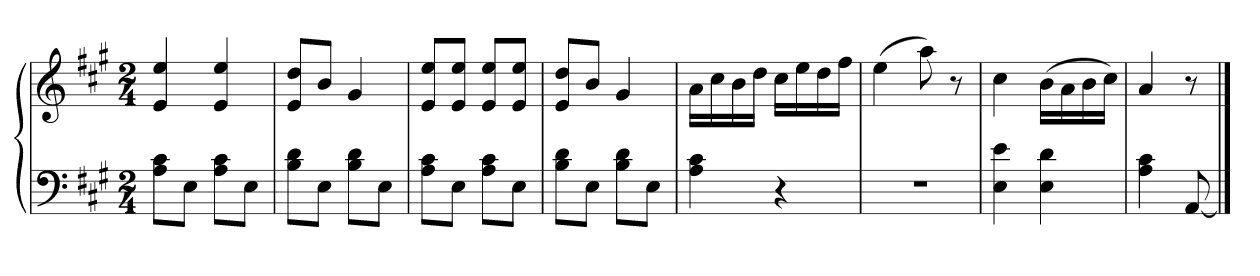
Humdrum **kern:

**kern	**kern
*part1	*part1
*staff2	*staff1
*clefF4	*clefG2
*k[f#c#g#]	*k[f#c#g#]
*M2/4	*M2/4
=	=
8A 8c#L	4e 4ee
8EJ	.
8A 8c#L	4e 4ee
8EJ	.
=	=
8B 8dL	8e 8ddL
8EJ	8bJ
8B 8dL	4g#
8EJ	.
=	=
8A 8c#L	8e 8eeL
8EJ	8e 8eeJ
8A 8c#L	8e 8eeL
8EJ	8e 8eeJ
=	=
8B 8dL	8e 8ddL
8EJ	8bJ
8B 8dL	4g#
8EJ	.
=	=
4A 4c#	16aLL
.	16cc#
.	16b
.	16ddJJ
4r	16cc#LL
.	16ee
.	16dd
.	16ff#JJ
=	=
2r	(4ee
.	8aa)
.	8r
=	=
4E 4e	4cc#
4E 4d	(16bLL
.	16a
.	16b
.	16cc#JJ)
=	=
4A 4c#	4a
[8AA	8r
==	==
*-	*-
